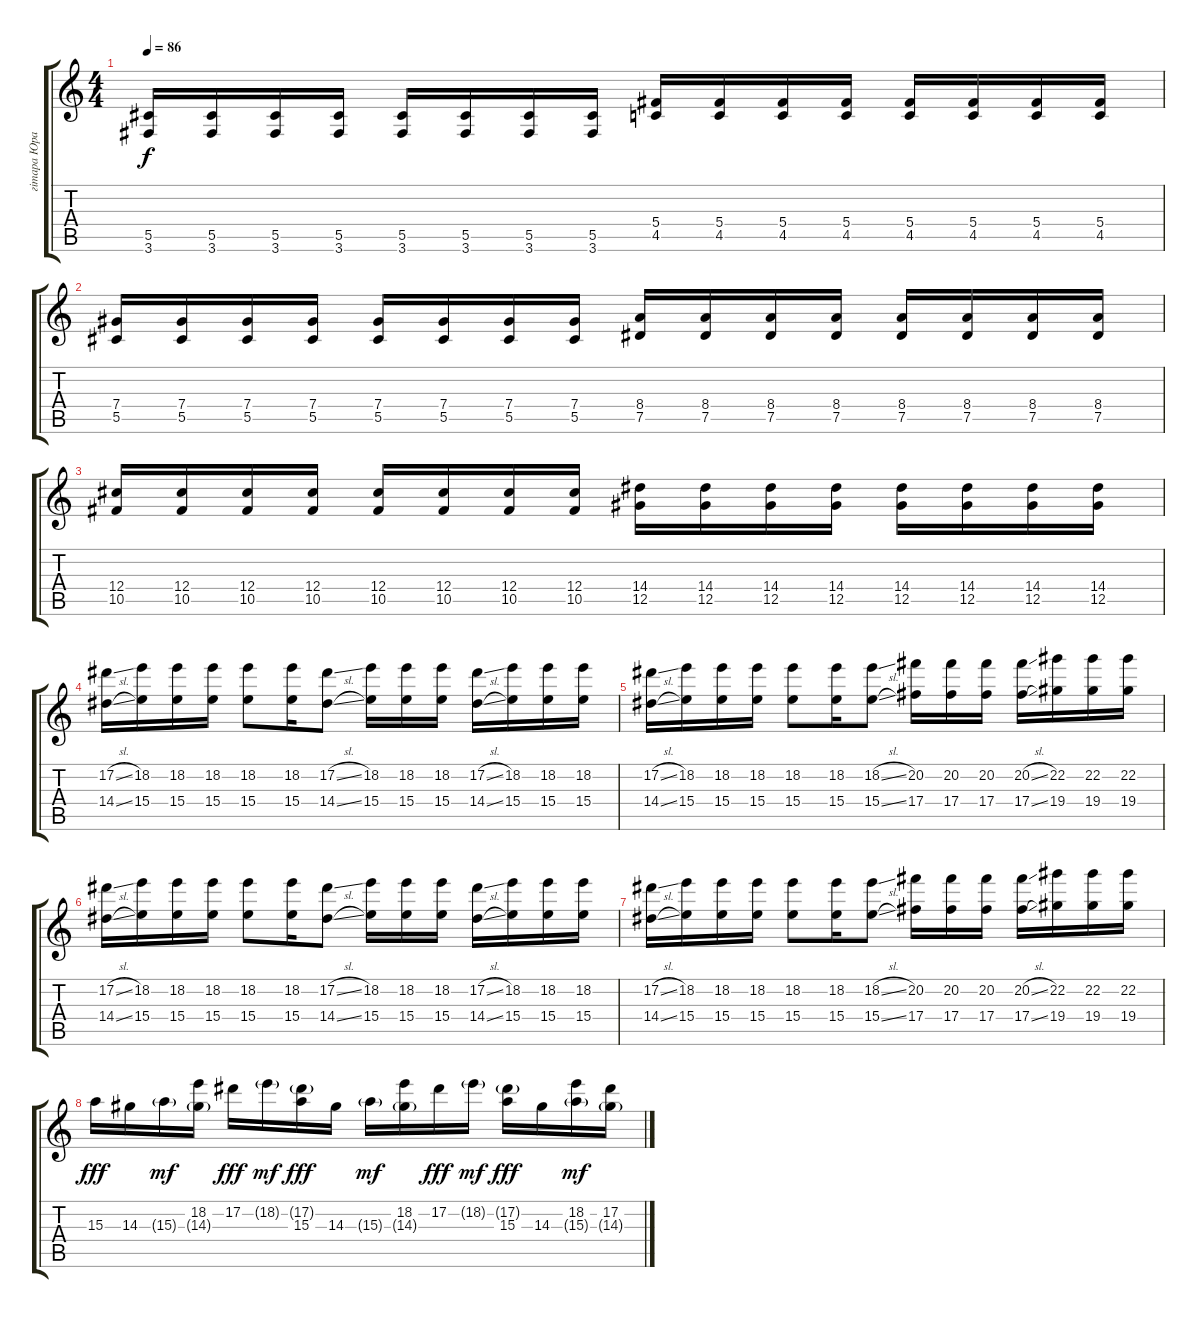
\track ("гiтара Юрась" "гiтара Юра") {instrument overdrivenguitar}
\staff {score tabs}
\tuning (Eb4 Bb3 Gb3 Db3 Ab2 Eb2) {hide}
\ts (4 4)
\tempo 86
\clef g2
\ks c
(5.5 3.6).16{dy f} (5.5 3.6).16 (5.5 3.6).16 (5.5 3.6).16 (5.5 3.6).16 (5.5 3.6).16 (5.5 3.6).16 (5.5 3.6).16 (5.4 4.5).16 (5.4 4.5).16 (5.4 4.5).16 (5.4 4.5).16 (5.4 4.5).16 (5.4 4.5).16 (5.4 4.5).16 (5.4 4.5).16 |
(7.4 5.5).16 (7.4 5.5).16 (7.4 5.5).16 (7.4 5.5).16 (7.4 5.5).16 (7.4 5.5).16 (7.4 5.5).16 (7.4 5.5).16 (8.4 7.5).16 (8.4 7.5).16 (8.4 7.5).16 (8.4 7.5).16 (8.4 7.5).16 (8.4 7.5).16 (8.4 7.5).16 (8.4 7.5).16 |
(12.4 10.5).16 (12.4 10.5).16 (12.4 10.5).16 (12.4 10.5).16 (12.4 10.5).16 (12.4 10.5).16 (12.4 10.5).16 (12.4 10.5).16 (14.4 12.5).16 (14.4 12.5).16 (14.4 12.5).16 (14.4 12.5).16 (14.4 12.5).16 (14.4 12.5).16 (14.4 12.5).16 (14.4 12.5).16 |
(17.2{sl} 14.4{sl}).16 (18.2 15.4).16 (18.2 15.4).16 (18.2 15.4).16 (18.2 15.4).8 (18.2 15.4).16 (17.2{sl} 14.4{sl}).8 (18.2 15.4).16 (18.2 15.4).16 (18.2 15.4).16 (17.2{sl} 14.4{sl}).16 (18.2 15.4).16 (18.2 15.4).16 (18.2 15.4).16 |
(17.2{sl} 14.4{sl}).16 (18.2 15.4).16 (18.2 15.4).16 (18.2 15.4).16 (18.2 15.4).8 (18.2 15.4).16 (18.2{sl} 15.4{sl}).8 (20.2 17.4).16 (20.2 17.4).16 (20.2 17.4).16 (20.2{sl} 17.4{sl}).16 (22.2 19.4).16 (22.2 19.4).16 (22.2 19.4).16 |
(17.2{sl} 14.4{sl}).16 (18.2 15.4).16 (18.2 15.4).16 (18.2 15.4).16 (18.2 15.4).8 (18.2 15.4).16 (17.2{sl} 14.4{sl}).8 (18.2 15.4).16 (18.2 15.4).16 (18.2 15.4).16 (17.2{sl} 14.4{sl}).16 (18.2 15.4).16 (18.2 15.4).16 (18.2 15.4).16 |
(17.2{sl} 14.4{sl}).16 (18.2 15.4).16 (18.2 15.4).16 (18.2 15.4).16 (18.2 15.4).8 (18.2 15.4).16 (18.2{sl} 15.4{sl}).8 (20.2 17.4).16 (20.2 17.4).16 (20.2 17.4).16 (20.2{sl} 17.4{sl}).16 (22.2 19.4).16 (22.2 19.4).16 (22.2 19.4).16 |
15.3.16{dy fff} 14.3.16 15.3{g}.16{dy mf} (18.2 14.3{g}).16 17.2.16{dy fff} 18.2{g}.16{dy mf} (17.2{g} 15.3).16{dy fff} 14.3.16 15.3{g}.16{dy mf} (18.2 14.3{g}).16 17.2.16{dy fff} 18.2{g}.16{dy mf} (17.2{g} 15.3).16{dy fff} 14.3.16 (18.2 15.3{g}).16{dy mf} (17.2 14.3{g}).16
